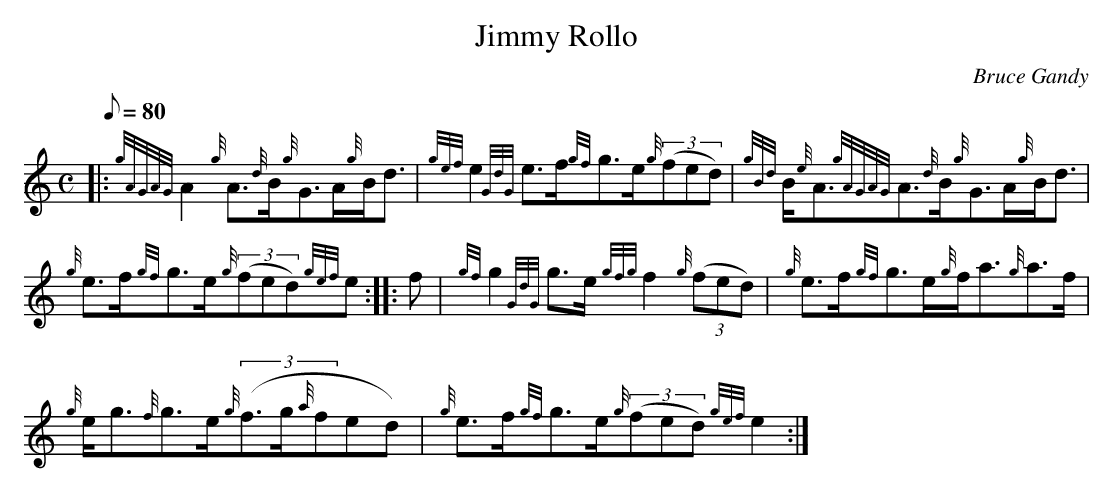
X:1
T:Jimmy Rollo
M:C
L:1/8
Q:80
C:Bruce Gandy
K:HP
|: {gAGAG}A2{g}A3/2{d}B/2{g}G3/2A/2{g}B/2d3/2|
{gef}e2{GdG}e3/2f/2{gf}g3/2e/2{g}((3fed)|
{gBd}B/2{e}A3/2{gAGAG}A3/2{d}B/2{g}G3/2A/2{g}B/2d3/2|  !
{g}e3/2f/2{gf}g3/2e/2{g}((3fed){gef}e:| |:
f|
{gf}g2{GdG}g3/2e/2{gfg}f2{g}((3fed)|
{g}e3/2f/2{gf}g3/2e/2{g}f/2a3/2{g}a3/2f/2|  !
{g}e/2g3/2{f}g3/2e/2{g}((3f3/2g/2{a}fed)|
{g}e3/2f/2{gf}g3/2e/2{g}((3fed){gef}e2:|

